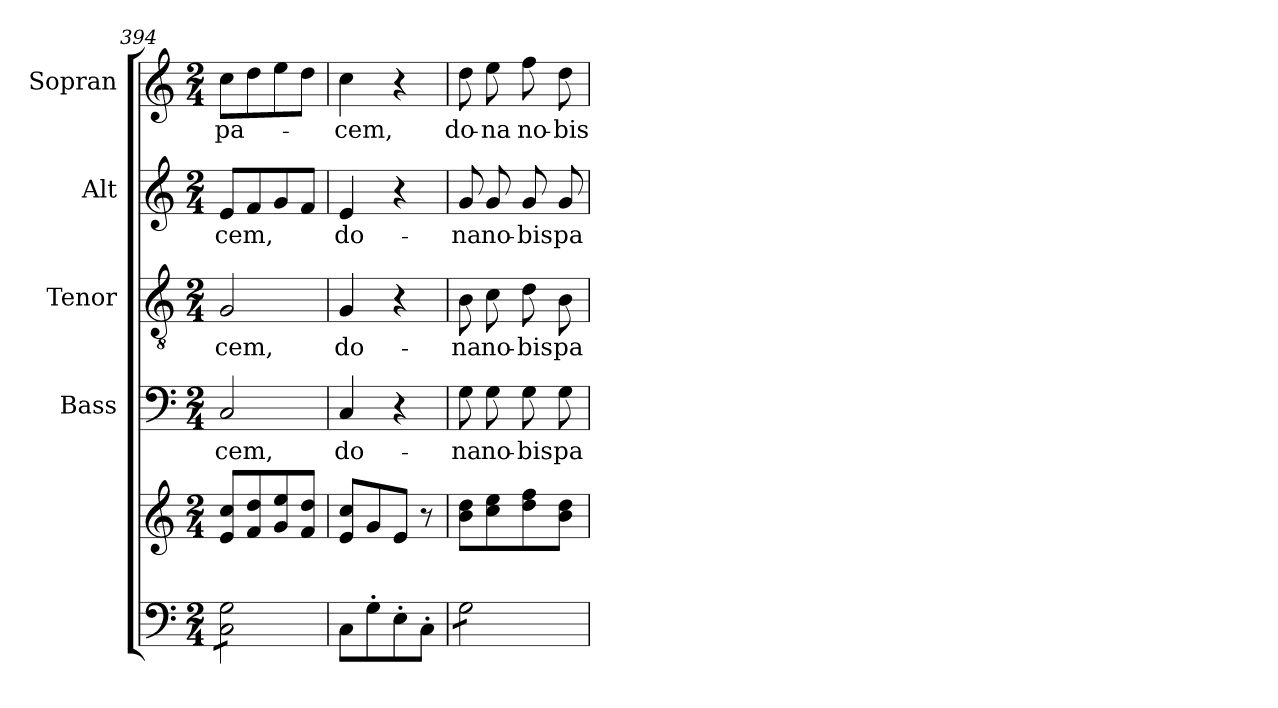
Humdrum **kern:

**kern	**kern	**kern	**text	**kern	**text	**kern	**text	**kern	**text
*part5	*part5	*part4	*part4	*part3	*part3	*part2	*part2	*part1	*part1
*staff6	*staff5	*staff4	*staff4	*staff3	*staff3	*staff2	*staff2	*staff1	*staff1
*	*	*I"Bass	*	*I"Tenor	*	*I"Alt	*	*I"Sopran	*
*	*	*I'B.	*	*I'T.	*	*I'A.	*	*I'S.	*
*clefF4	*clefG2	*clefF4	*	*clefGv2	*	*clefG2	*	*clefG2	*
*k[]	*k[]	*k[]	*	*k[]	*	*k[]	*	*k[]	*
*C:	*C:	*C:	*	*C:	*	*C:	*	*C:	*
*M2/4	*M2/4	*M2/4	*	*M2/4	*	*M2/4	*	*M2/4	*
=394	=394	=394	=394	=394	=394	=394	=394	=394	=394
!	!	!	!LO:LY:b	!	!LO:LY:b	!	!LO:LY:b	!	!LO:LY:b
*tremolo	*	*	*	*	*	*	*	*	*
8C\ 8G\L	8e/ 8cc/L	2C/	-cem,	2G/	-cem,	8e/L	-cem,	8cc\L	pa-
8C\ 8G\	8f/ 8dd/	.	.	.	.	8f/	.	8dd\	.
8C\ 8G\	8g/ 8ee/	.	.	.	.	8g/	.	8ee\	.
8C\ 8G\J	8f/ 8dd/J	.	.	.	.	8f/J	.	8dd\J	.
*Xtremolo	*	*	*	*	*	*	*	*	*
=395	=395	=395	=395	=395	=395	=395	=395	=395	=395
!	!	!	!LO:LY:b	!	!LO:LY:b	!	!LO:LY:b	!	!LO:LY:b
8C\L	8e/ 8cc/L	4C/	do-	4G/	do-	4e/	do-	4cc\	-cem,
8G'>\	8g/	.	.	.	.	.	.	.	.
8E'>\	8e/J	4r	.	4r	.	4r	.	4r	.
8C'>\J	8r	.	.	.	.	.	.	.	.
!!LO:LB:g=z
=396	=396	=396	=396	=396	=396	=396	=396	=396	=396
!	!	!	!LO:LY:b	!	!LO:LY:b	!	!LO:LY:b	!	!LO:LY:b
*tremolo	*	*	*	*	*	*	*	*	*
8G\L	8b\ 8dd\L	8G\	-na	8B\	-na	8g/	-na	8dd\	do-
!	!	!	!LO:LY:b	!	!LO:LY:b	!	!LO:LY:b	!	!LO:LY:b
8G\	8cc\ 8ee\	8G\	no-	8c\	no-	8g/	no-	8ee\	-na
!	!	!	!LO:LY:b	!	!LO:LY:b	!	!LO:LY:b	!	!LO:LY:b
8G\	8dd\ 8ff\	8G\	-bis	8d\	-bis	8g/	-bis	8ff\	no-
!	!	!	!LO:LY:b	!	!LO:LY:b	!	!LO:LY:b	!	!LO:LY:b
8G\J	8b\ 8dd\J	8G\	pa-	8B\	pa-	8g/	pa-	8dd\	-bis
*Xtremolo	*	*	*	*	*	*	*	*	*
=	=	=	=	=	=	=	=	=	=
*-	*-	*-	*-	*-	*-	*-	*-	*-	*-
